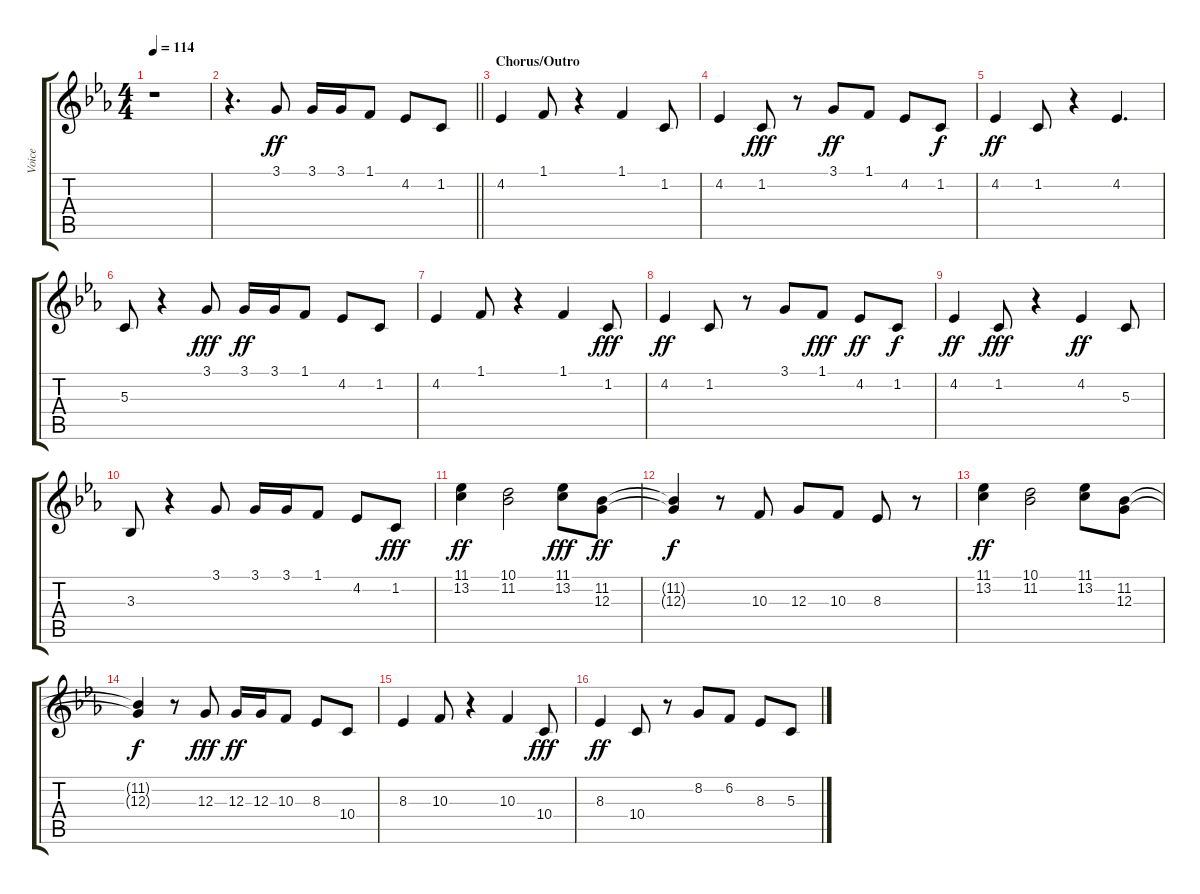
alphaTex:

\track ("Voice" "Voice") {instrument altosax}
\staff {score tabs}
\tuning (E4 B3 G3 D3 A2 E2) {hide}
\ts (4 4)
\tempo 114
\clef g2
\ks eb
r.1{dy ff} |
\barLineRight lightlight
r.4{d} 3.1.8 3.1.16 3.1.16 1.1.8 4.2.8 1.2.8 |
\section ("" "Chorus/Outro")
4.2.4 1.1.8 r.4 1.1.4 1.2.8 |
4.2.4 1.2.8{dy fff} r.8 3.1.8{dy ff} 1.1.8 4.2.8 1.2.8{dy f} |
4.2.4{dy ff} 1.2.8 r.4 4.2.4{d} |
5.3.8 r.4 3.1.8{dy fff} 3.1.16{dy ff} 3.1.16 1.1.8 4.2.8 1.2.8 |
4.2.4 1.1.8 r.4 1.1.4 1.2.8{dy fff} |
4.2.4{dy ff} 1.2.8 r.8 3.1.8 1.1.8{dy fff} 4.2.8{dy ff} 1.2.8{dy f} |
4.2.4{dy ff} 1.2.8{dy fff} r.4 4.2.4{dy ff} 5.3.8 |
3.3.8 r.4 3.1.8 3.1.16 3.1.16 1.1.8 4.2.8 1.2.8{dy fff} |
(11.1 13.2).4{dy ff} (10.1 11.2).2 (11.1 13.2).8{dy fff} (11.2 12.3).8{dy ff} |
(11.2{t} 12.3{t}).4{dy f} r.8 10.3.8 12.3.8 10.3.8 8.3.8 r.8 |
(11.1 13.2).4{dy ff} (10.1 11.2).2 (11.1 13.2).8 (11.2 12.3).8 |
(11.2{t} 12.3{t}).4{dy f} r.8 12.3.8{dy fff} 12.3.16{dy ff} 12.3.16 10.3.8 8.3.8 10.4.8 |
8.3.4 10.3.8 r.4 10.3.4 10.4.8{dy fff} |
8.3.4{dy ff} 10.4.8 r.8 8.2.8 6.2.8 8.3.8 5.3.8
